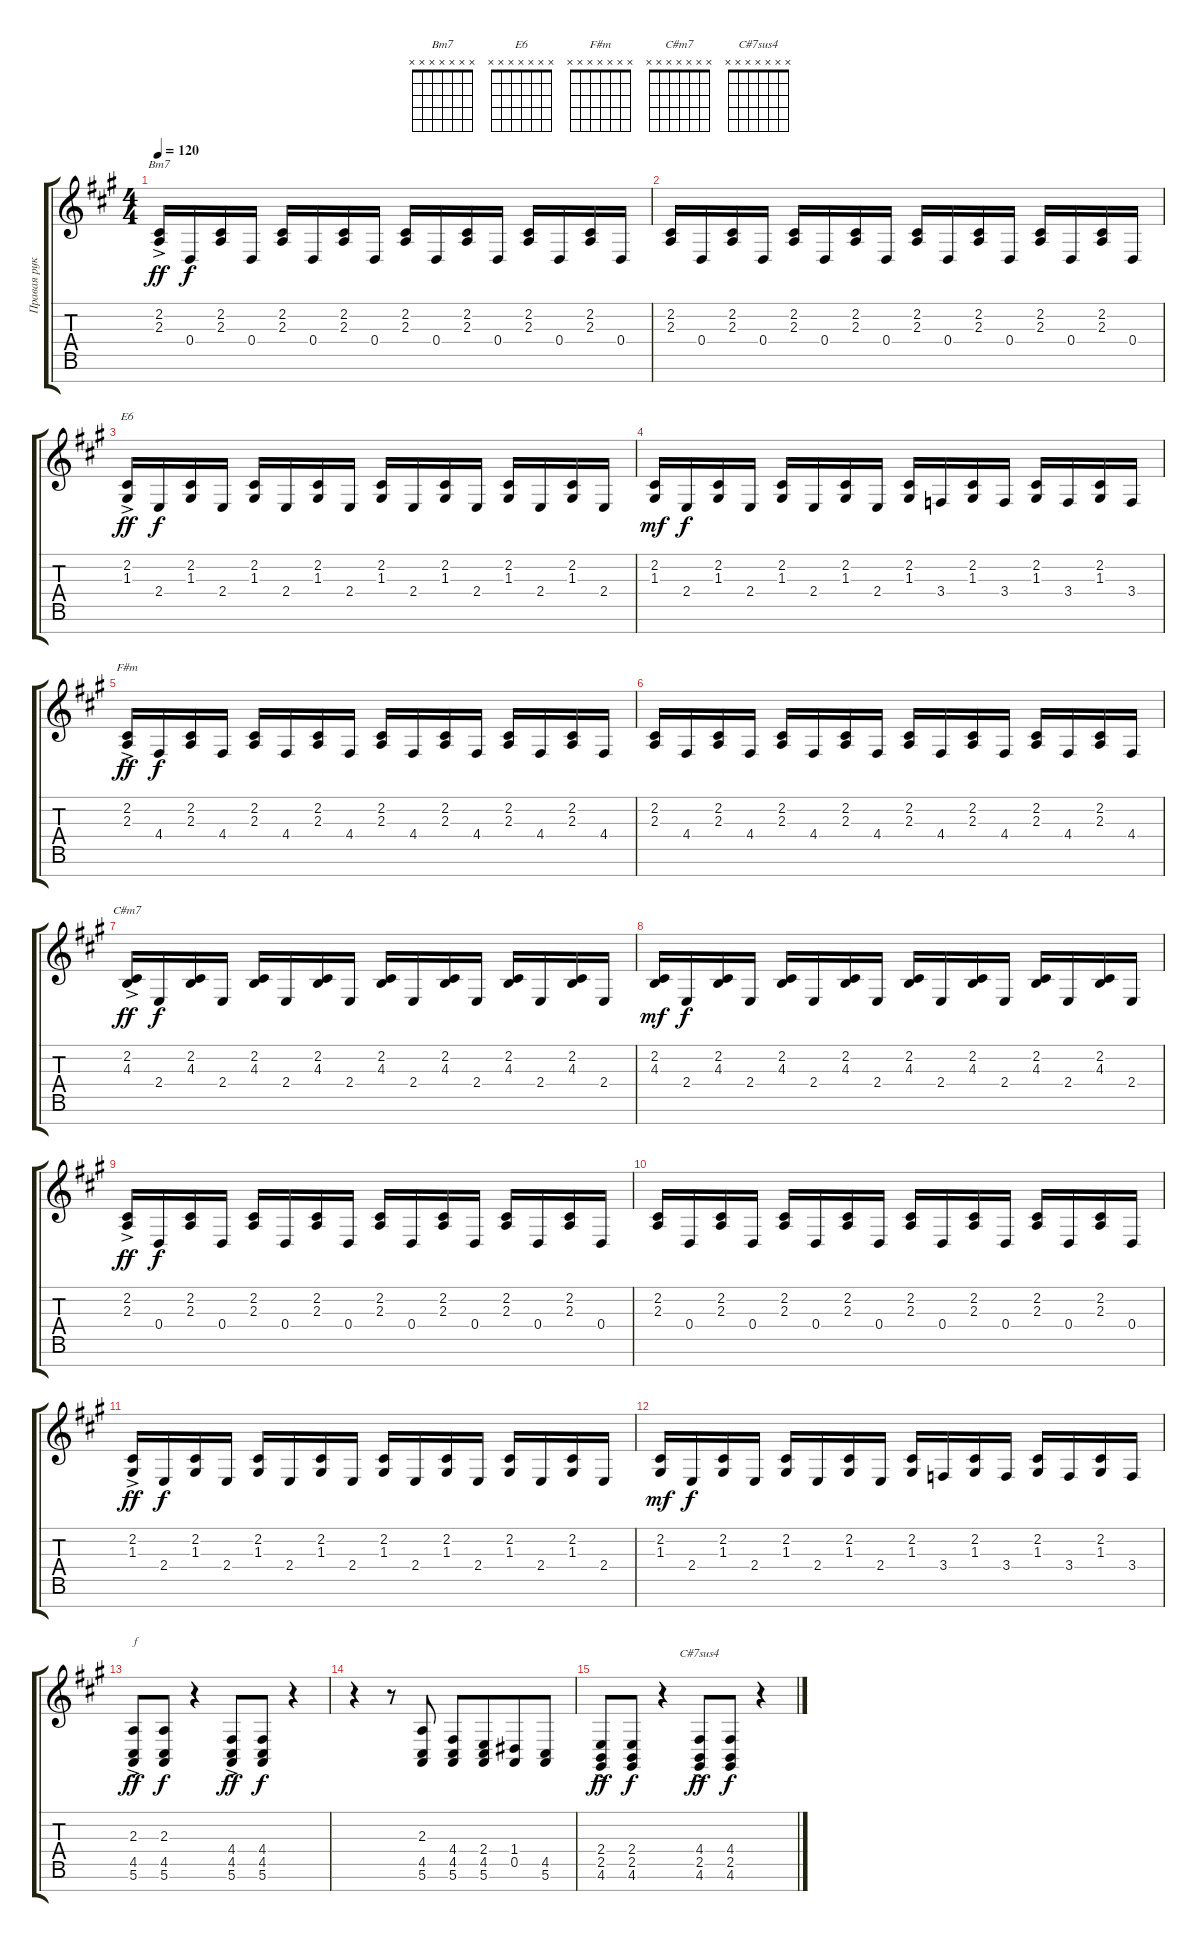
\track ("Правая рука" "Правая рук") {instrument brightacousticpiano}
\staff {score tabs}
\tuning (E4 B3 G3 D3 A2 E2 B1) {hide}
\chord ("Bm7" x x x x x x x)
\chord ("E6" x x x x x x x)
\chord ("F#m" x x x x x x x)
\chord ("C#m7" x x x x x x x)
\chord ("C#7sus4" x x x x x x x)
\ts (4 4)
\tempo 120
\clef g2
\ks a
(2.2{ac} 2.3{ac}).16{ch "Bm7" dy ff} 0.4.16{dy f} (2.2 2.3).16 0.4.16 (2.2 2.3).16 0.4.16 (2.2 2.3).16 0.4.16 (2.2 2.3).16 0.4.16 (2.2 2.3).16 0.4.16 (2.2 2.3).16 0.4.16 (2.2 2.3).16 0.4.16 |
(2.2 2.3).16 0.4.16 (2.2 2.3).16 0.4.16 (2.2 2.3).16 0.4.16 (2.2 2.3).16 0.4.16 (2.2 2.3).16 0.4.16 (2.2 2.3).16 0.4.16 (2.2 2.3).16 0.4.16 (2.2 2.3).16 0.4.16 |
(2.2{ac} 1.3{ac}).16{ch "E6" dy ff} 2.4.16{dy f} (2.2 1.3).16 2.4.16 (2.2 1.3).16 2.4.16 (2.2 1.3).16 2.4.16 (2.2 1.3).16 2.4.16 (2.2 1.3).16 2.4.16 (2.2 1.3).16 2.4.16 (2.2 1.3).16 2.4.16 |
(2.2 1.3).16{dy mf} 2.4.16{dy f} (2.2 1.3).16 2.4.16 (2.2 1.3).16 2.4.16 (2.2 1.3).16 2.4.16 (2.2 1.3).16 3.4.16 (2.2 1.3).16 3.4.16 (2.2 1.3).16 3.4.16 (2.2 1.3).16 3.4.16 |
(2.2{ac} 2.3{ac}).16{ch "F#m" dy ff} 4.4.16{dy f} (2.2 2.3).16 4.4.16 (2.2 2.3).16 4.4.16 (2.2 2.3).16 4.4.16 (2.2 2.3).16 4.4.16 (2.2 2.3).16 4.4.16 (2.2 2.3).16 4.4.16 (2.2 2.3).16 4.4.16 |
(2.2 2.3).16 4.4.16 (2.2 2.3).16 4.4.16 (2.2 2.3).16 4.4.16 (2.2 2.3).16 4.4.16 (2.2 2.3).16 4.4.16 (2.2 2.3).16 4.4.16 (2.2 2.3).16 4.4.16 (2.2 2.3).16 4.4.16 |
(2.2{ac} 4.3{ac}).16{ch "C#m7" dy ff} 2.4.16{dy f} (2.2 4.3).16 2.4.16 (2.2 4.3).16 2.4.16 (2.2 4.3).16 2.4.16 (2.2 4.3).16 2.4.16 (2.2 4.3).16 2.4.16 (2.2 4.3).16 2.4.16 (2.2 4.3).16 2.4.16 |
(2.2 4.3).16{dy mf} 2.4.16{dy f} (2.2 4.3).16 2.4.16 (2.2 4.3).16 2.4.16 (2.2 4.3).16 2.4.16 (2.2 4.3).16 2.4.16 (2.2 4.3).16 2.4.16 (2.2 4.3).16 2.4.16 (2.2 4.3).16 2.4.16 |
(2.2{ac} 2.3{ac}).16{dy ff} 0.4.16{dy f} (2.2 2.3).16 0.4.16 (2.2 2.3).16 0.4.16 (2.2 2.3).16 0.4.16 (2.2 2.3).16 0.4.16 (2.2 2.3).16 0.4.16 (2.2 2.3).16 0.4.16 (2.2 2.3).16 0.4.16 |
(2.2 2.3).16 0.4.16 (2.2 2.3).16 0.4.16 (2.2 2.3).16 0.4.16 (2.2 2.3).16 0.4.16 (2.2 2.3).16 0.4.16 (2.2 2.3).16 0.4.16 (2.2 2.3).16 0.4.16 (2.2 2.3).16 0.4.16 |
(2.2{ac} 1.3{ac}).16{dy ff} 2.4.16{dy f} (2.2 1.3).16 2.4.16 (2.2 1.3).16 2.4.16 (2.2 1.3).16 2.4.16 (2.2 1.3).16 2.4.16 (2.2 1.3).16 2.4.16 (2.2 1.3).16 2.4.16 (2.2 1.3).16 2.4.16 |
(2.2 1.3).16{dy mf} 2.4.16{dy f} (2.2 1.3).16 2.4.16 (2.2 1.3).16 2.4.16 (2.2 1.3).16 2.4.16 (2.2 1.3).16 3.4.16 (2.2 1.3).16 3.4.16 (2.2 1.3).16 3.4.16 (2.2 1.3).16 3.4.16 |
(2.3{ac} 4.5{ac} 5.6{ac}).8{txt "f" dy ff} (2.3 4.5 5.6).8{dy f} r.4 (4.4{ac} 4.5{ac} 5.6{ac}).8{dy ff} (4.4 4.5 5.6).8{dy f} r.4 |
r.4 r.8 (2.3 4.5 5.6).8 (4.4 4.5 5.6).8 (2.4 4.5 5.6).8{beam merge} (1.4 0.5).8 (4.5 5.6).8 |
(2.4{ac} 2.5{ac} 4.6{ac}).8{dy ff} (2.4 2.5 4.6).8{dy f} r.4 (4.4{ac} 2.5{ac} 4.6{ac}).8{ch "C#7sus4" dy ff} (4.4 2.5 4.6).8{dy f} r.4
